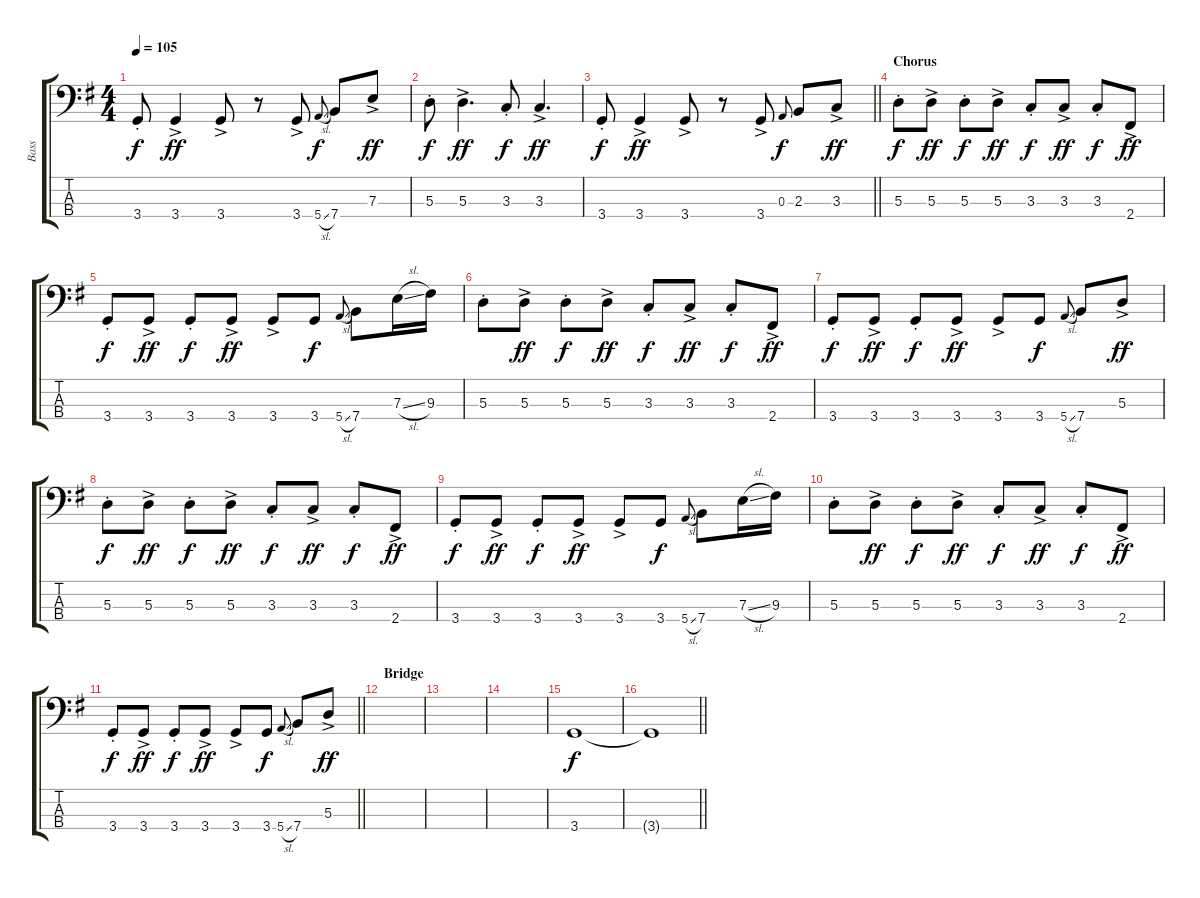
\track ("Bass" "Bass") {instrument electricbassfinger}
\staff {score tabs}
\tuning (G2 D2 A1 E1) {hide}
\ts (4 4)
\tempo 105
\clef f4
\ks g
3.4{st}.8{dy f} 3.4{ac}.4{dy ff} 3.4{ac}.8 r.8 3.4{ac}.8 5.4{sl}.8{gr onbeat dy f} 7.4.8 7.3{ac}.8{dy ff} |
5.3{st}.8{dy f} 5.3{ac}.4{d dy ff} 3.3{st}.8{dy f} 3.3{ac}.4{d dy ff} |
\barLineRight lightlight
3.4{st}.8{dy f} 3.4{ac}.4{dy ff} 3.4{ac}.8 r.8 3.4{ac}.8 0.3.8{gr onbeat dy f} 2.3.8 3.3{ac}.8{dy ff} |
\section ("" "Chorus")
5.3{st}.8{dy f} 5.3{ac}.8{dy ff} 5.3{st}.8{dy f} 5.3{ac}.8{dy ff} 3.3{st}.8{dy f} 3.3{ac}.8{dy ff} 3.3{st}.8{dy f} 2.4{ac}.8{dy ff} |
3.4{st}.8{dy f} 3.4{ac}.8{dy ff} 3.4{st}.8{dy f} 3.4{ac}.8{dy ff} 3.4{ac}.8 3.4.8{dy f} 5.4{sl}.8{gr onbeat} 7.4.8 7.3{sl}.16 9.3.16 |
5.3{st}.8 5.3{ac}.8{dy ff} 5.3{st}.8{dy f} 5.3{ac}.8{dy ff} 3.3{st}.8{dy f} 3.3{ac}.8{dy ff} 3.3{st}.8{dy f} 2.4{ac}.8{dy ff} |
3.4{st}.8{dy f} 3.4{ac}.8{dy ff} 3.4{st}.8{dy f} 3.4{ac}.8{dy ff} 3.4{ac}.8 3.4.8{dy f} 5.4{sl}.8{gr onbeat} 7.4.8 5.3{ac}.8{dy ff} |
5.3{st}.8{dy f} 5.3{ac}.8{dy ff} 5.3{st}.8{dy f} 5.3{ac}.8{dy ff} 3.3{st}.8{dy f} 3.3{ac}.8{dy ff} 3.3{st}.8{dy f} 2.4{ac}.8{dy ff} |
3.4{st}.8{dy f} 3.4{ac}.8{dy ff} 3.4{st}.8{dy f} 3.4{ac}.8{dy ff} 3.4{ac}.8 3.4.8{dy f} 5.4{sl}.8{gr onbeat} 7.4.8 7.3{sl}.16 9.3.16 |
5.3{st}.8 5.3{ac}.8{dy ff} 5.3{st}.8{dy f} 5.3{ac}.8{dy ff} 3.3{st}.8{dy f} 3.3{ac}.8{dy ff} 3.3{st}.8{dy f} 2.4{ac}.8{dy ff} |
\barLineRight lightlight
3.4{st}.8{dy f} 3.4{ac}.8{dy ff} 3.4{st}.8{dy f} 3.4{ac}.8{dy ff} 3.4{ac}.8 3.4.8{dy f} 5.4{sl}.8{gr onbeat} 7.4.8 5.3{ac}.8{dy ff} |
\section ("" "Bridge")
|
|
|
3.4.1{dy f} |
\barLineRight lightlight
3.4{t}.1
